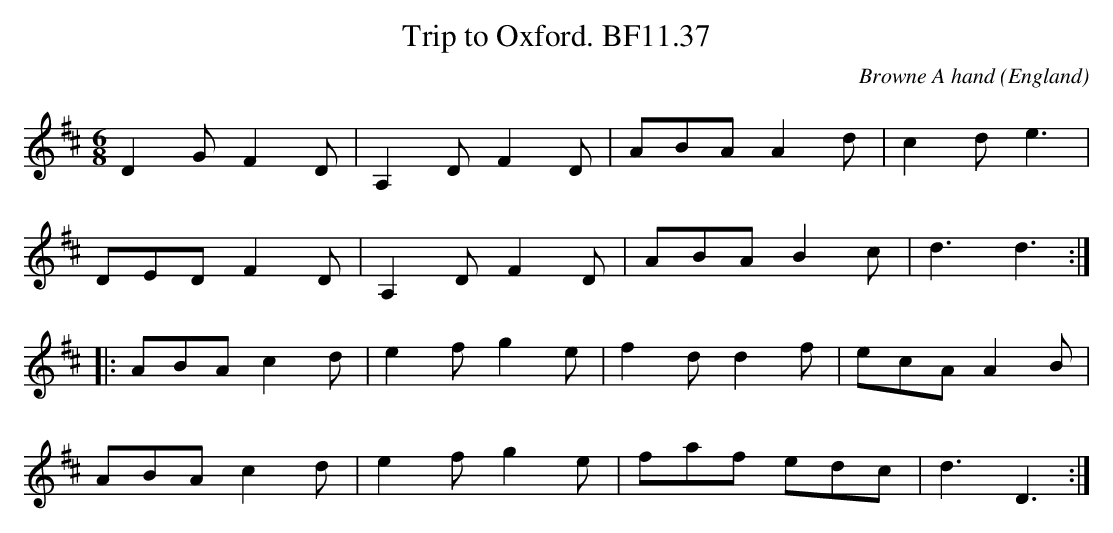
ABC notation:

X:1
T:Trip to Oxford. BF11.37
M:6/8
L:1/8
C:Browne A hand
O:England
K:D major
D2GF2D|A,2DF2D|ABA A2d|c2de3|!
DEDF2D|A,2DF2D|ABAB2c|d3d3:|!
|:ABAc2d|e2fg2e|f2dd2f|ecAA2B|!
ABAc2d|e2fg2e|faf edc|d3D3:|]
